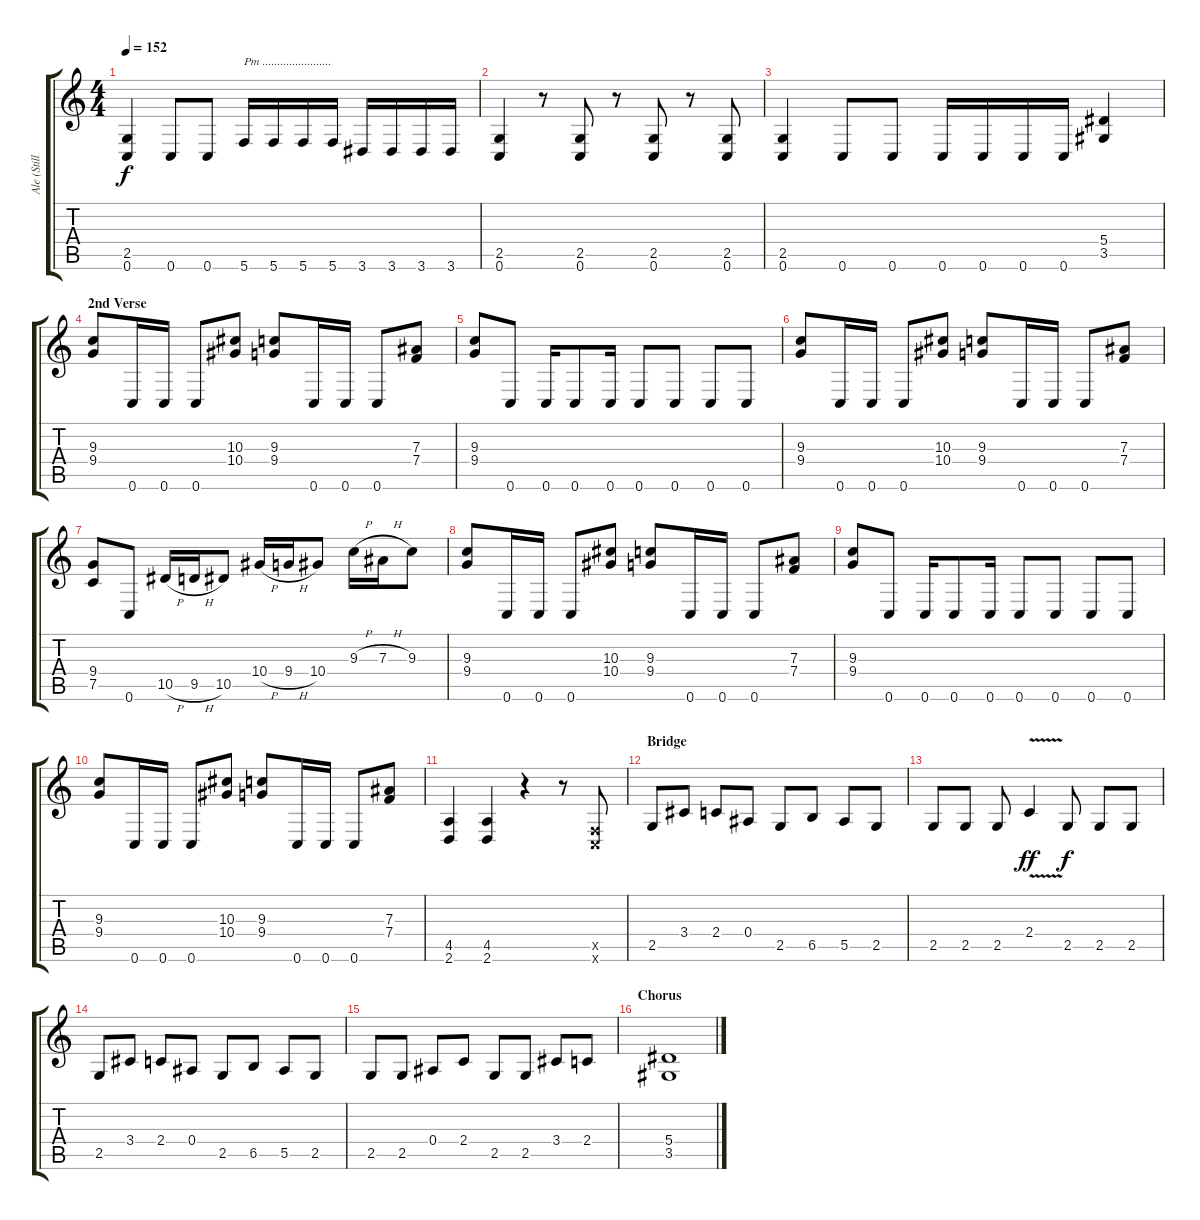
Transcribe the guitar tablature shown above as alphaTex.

\track ("Ale (Still on cd)" "Ale (Still") {instrument distortionguitar}
\staff {score tabs}
\tuning (C4 G3 Eb3 Bb2 F2 C2) {hide}
\ts (4 4)
\tempo 152
\clef g2
\ks c
(2.5 0.6).4{dy f} 0.6.8 0.6.8 5.6.16{txt "Pm ......................."} 5.6.16 5.6.16 5.6.16 3.6.16 3.6.16 3.6.16 3.6.16 |
(2.5 0.6).4 r.8 (2.5 0.6).8 r.8 (2.5 0.6).8 r.8 (2.5 0.6).8 |
(2.5 0.6).4 0.6.8 0.6.8 0.6.16 0.6.16 0.6.16 0.6.16 (5.4 3.5).4 |
\section ("" "2nd Verse")
(9.3 9.4).8 0.6.16 0.6.16 0.6.8 (10.3 10.4).8 (9.3 9.4).8 0.6.16 0.6.16 0.6.8 (7.3 7.4).8 |
(9.3 9.4).8 0.6.8 0.6.16 0.6.8 0.6.16 0.6.8 0.6.8 0.6.8 0.6.8 |
(9.3 9.4).8 0.6.16 0.6.16 0.6.8 (10.3 10.4).8 (9.3 9.4).8 0.6.16 0.6.16 0.6.8 (7.3 7.4).8 |
(9.4 7.5).8 0.6.8 10.5{h}.16 9.5{h}.16 10.5.8 10.4{h}.16 9.4{h}.16 10.4.8 9.3{h}.16 7.3{h}.16 9.3.8 |
(9.3 9.4).8 0.6.16 0.6.16 0.6.8 (10.3 10.4).8 (9.3 9.4).8 0.6.16 0.6.16 0.6.8 (7.3 7.4).8 |
(9.3 9.4).8 0.6.8 0.6.16 0.6.8 0.6.16 0.6.8 0.6.8 0.6.8 0.6.8 |
(9.3 9.4).8 0.6.16 0.6.16 0.6.8 (10.3 10.4).8 (9.3 9.4).8 0.6.16 0.6.16 0.6.8 (7.3 7.4).8 |
(4.5 2.6).4 (4.5 2.6).4 r.4 r.8 (0.5{x} 0.6{x}).8 |
\section ("" "Bridge")
2.5.8 3.4.8 2.4.8 0.4.8 2.5.8 6.5.8 5.5.8 2.5.8 |
2.5.8 2.5.8 2.5.8 2.4{v}.4{dy ff instrument guitarharmonics} 2.5.8{dy f instrument distortionguitar} 2.5.8 2.5.8 |
2.5.8 3.4.8 2.4.8 0.4.8 2.5.8 6.5.8 5.5.8 2.5.8 |
2.5.8 2.5.8 0.4.8 2.4.8 2.5.8 2.5.8 3.4.8 2.4.8 |
\section ("" "Chorus")
(5.4 3.5).1
